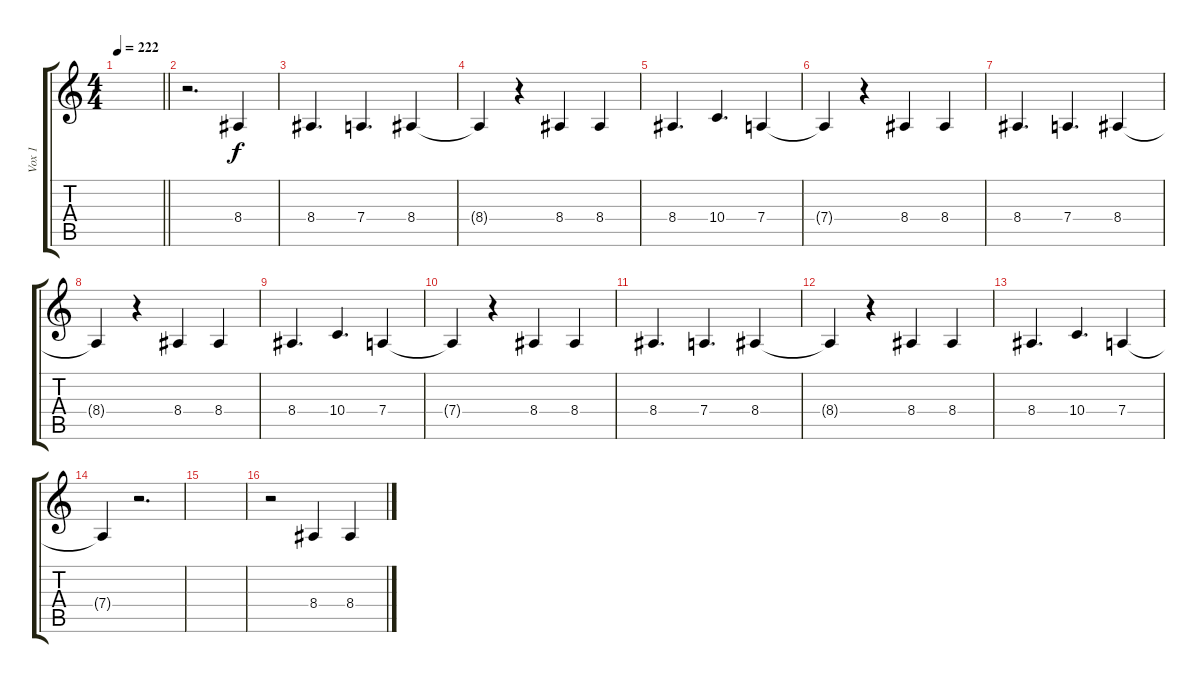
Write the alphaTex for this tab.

\track ("Vox 1" "Vox 1") {instrument viola}
\staff {score tabs}
\tuning (E4 B3 G3 D3 A2 E2) {hide}
\ts (4 4)
\tempo 222
\clef g2
\barLineRight lightlight
\ks c
|
\section ("" " ")
r.2{d} 8.4.4 |
8.4.4{d} 7.4.4{d} 8.4.4 |
8.4{t}.4 r.4 8.4.4 8.4.4 |
8.4.4{d} 10.4.4{d} 7.4.4 |
7.4{t}.4 r.4 8.4.4 8.4.4 |
8.4.4{d} 7.4.4{d} 8.4.4 |
8.4{t}.4 r.4 8.4.4 8.4.4 |
8.4.4{d} 10.4.4{d} 7.4.4 |
7.4{t}.4 r.4 8.4.4 8.4.4 |
8.4.4{d} 7.4.4{d} 8.4.4 |
8.4{t}.4 r.4 8.4.4 8.4.4 |
8.4.4{d} 10.4.4{d} 7.4.4 |
7.4{t}.4 r.2{d} |
|
r.2 8.4.4 8.4.4
